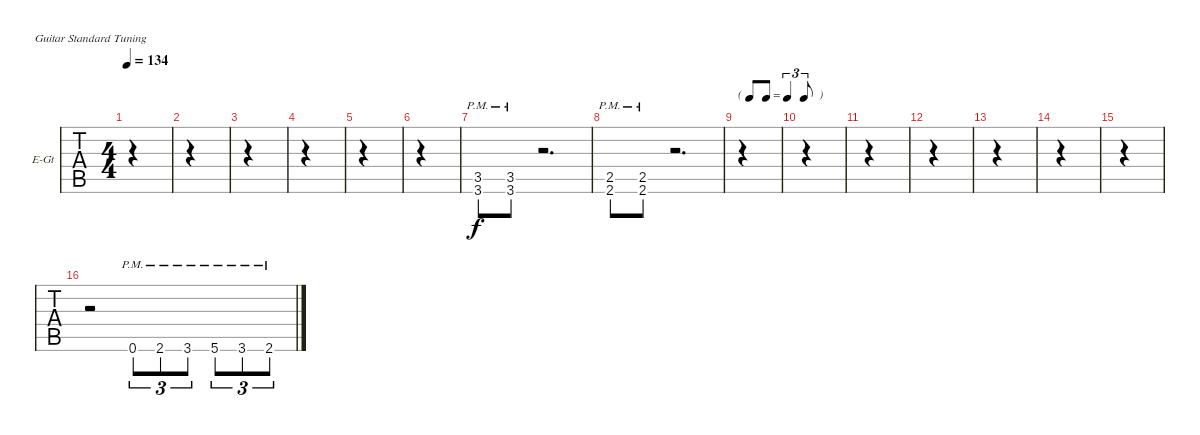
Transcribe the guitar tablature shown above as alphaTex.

\defaultSystemsLayout 4
\bracketExtendMode groupsimilarinstruments
\firstSystemTrackNameOrientation horizontal
\otherSystemsTrackNameOrientation horizontal
\track ("Electric Guitar" "E-Gt") {instrument electricguitarclean}
\staff {tabs}
\tuning (E4 B3 G3 D3 A2 E2)
\ts (4 4)
\tempo 134
\clef g2
\ks c
|
|
|
|
|
|
(3.6{pm} 3.5{pm}).8 (3.5{pm} 3.6{pm}).8 r.2{d} |
(2.6{pm} 2.5{pm}).8 (2.5{pm} 2.6{pm}).8 r.2{d} |
\tf triplet8th
|
|
|
|
|
|
|
r.2 0.6{pm}.8{tu (3 2)} 2.6{pm}.8{tu (3 2)} 3.6{pm}.8{tu (3 2)} 5.6{pm}.8{tu (3 2)} 3.6{pm}.8{tu (3 2)} 2.6{pm}.8{tu (3 2)}
